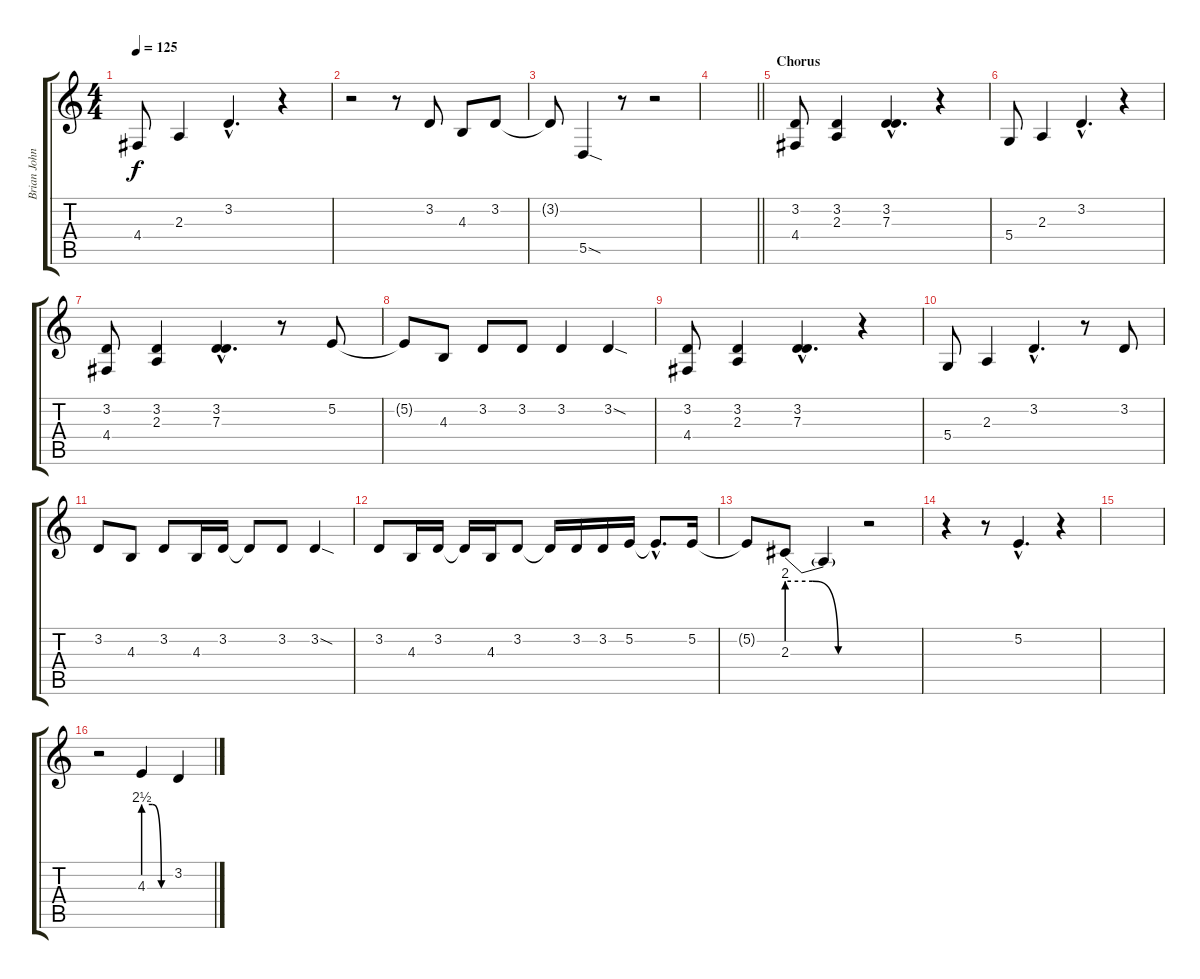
\track ("Brian Johnson" "Brian John") {instrument harmonica}
\staff {score tabs}
\tuning (E4 B3 G3 D3 A2 E2) {hide}
\ts (4 4)
\tempo 125
\clef g2
\ks c
4.4.8{dy f} 2.3.4 3.2{hac}.4{d} r.4 |
r.2 r.8 3.2.8 4.3.8 3.2.8 |
3.2{t}.8 5.5{sod}.4 r.8 r.2 |
\barLineRight lightlight
|
\section ("" "Chorus")
(3.2 4.4).8 (3.2 2.3).4 (3.2{hac} 7.3{hac}).4{d} r.4 |
5.4.8 2.3.4 3.2{hac}.4{d} r.4 |
(3.2 4.4).8 (3.2 2.3).4 (3.2{hac} 7.3{hac}).4{d} r.8 5.2.8 |
5.2{t}.8 4.3.8 3.2.8 3.2.8 3.2.4 3.2{sod}.4 |
(3.2 4.4).8 (3.2 2.3).4 (3.2{hac} 7.3{hac}).4{d} r.4 |
5.4.8 2.3.4 3.2{hac}.4{d} r.8 3.2.8 |
3.2.8 4.3.8 3.2.8 4.3.16 3.2.16 3.2{t}.8 3.2.8 3.2{sod}.4 |
3.2.8 4.3.16 3.2.16 3.2{t}.16 4.3.16 3.2.8 3.2{t}.16 3.2.16 3.2.16 5.2.16 5.2{hac t}.8{d} 5.2.16 |
5.2{t}.8 2.3{be (custom 0 8 20 8 40 0 60 0)}.8 2.3{t}.4 r.2 |
r.4 r.8 5.2{hac}.4{d} r.4 |
|
r.2 4.3{be (custom 0 10 20 10 40 0 60 0)}.4 3.2.4
